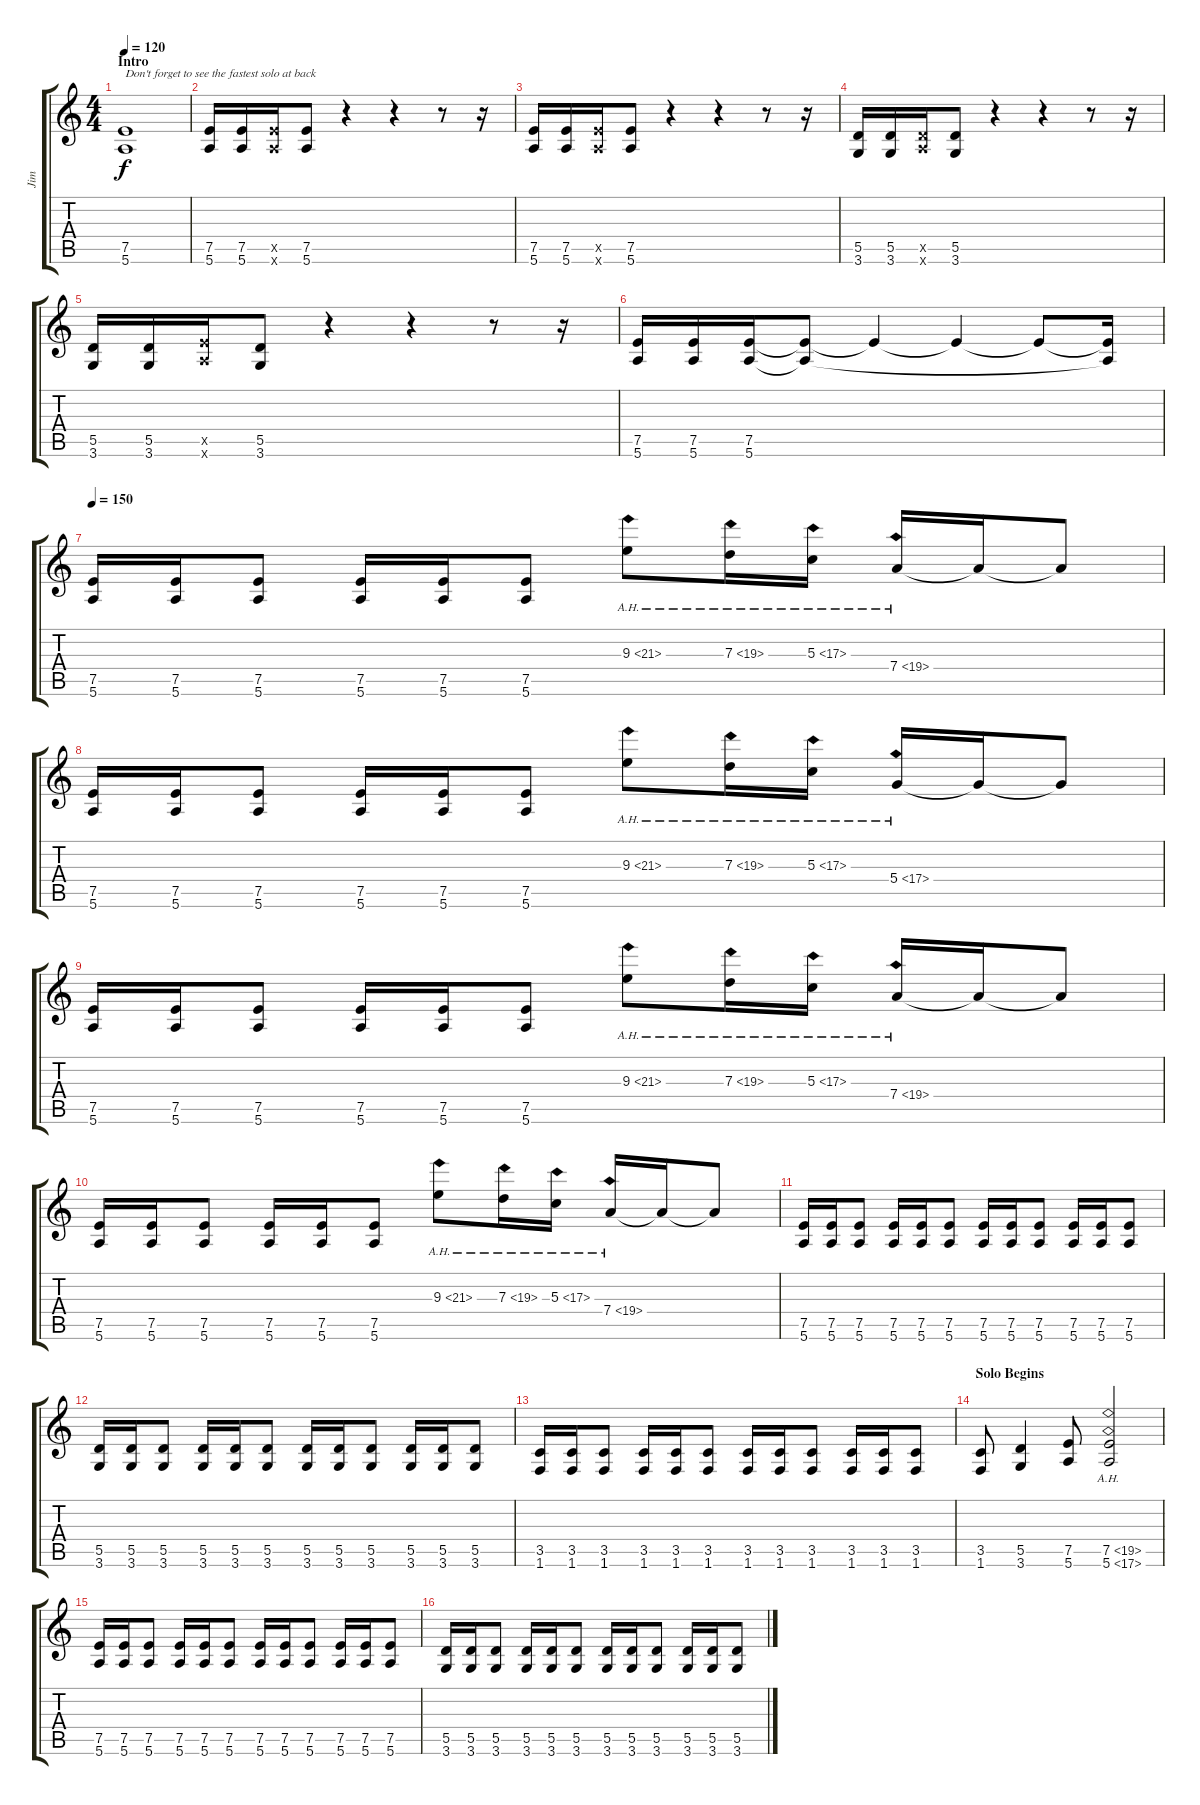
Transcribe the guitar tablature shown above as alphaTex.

\track ("Jim" "Jim") {instrument distortionguitar}
\staff {score tabs}
\tuning (E4 B3 G3 D3 A2 E2) {hide}
\ts (4 4)
\section ("" "Intro")
\tempo 120
\clef g2
\ks c
(7.5 5.6).1{txt "Don't forget to see the fastest solo at back" dy f instrument distortionguitar} |
(7.5 5.6).16 (7.5 5.6).16 (7.5{x} 5.6{x}).16 (7.5 5.6).8 r.4 r.4 r.8 r.16 |
(7.5 5.6).16 (7.5 5.6).16 (7.5{x} 5.6{x}).16 (7.5 5.6).8 r.4 r.4 r.8 r.16 |
(5.5 3.6).16 (5.5 3.6).16 (5.5{x} 5.6{x}).16 (5.5 3.6).8 r.4 r.4 r.8 r.16 |
(5.5 3.6).16 (5.5 3.6).16 (7.5{x} 5.6{x}).16 (5.5 3.6).8 r.4 r.4 r.8 r.16 |
(7.5 5.6).16 (7.5 5.6).16 (7.5 5.6).16 (7.5{t} 5.6{t}).8 7.5{t}.4 7.5{t}.4 7.5{t}.8 (7.5{t} 5.6{t}).16 |
\tempo 150
(7.5 5.6).16 (7.5 5.6).16 (7.5 5.6).8 (7.5 5.6).16 (7.5 5.6).16 (7.5 5.6).8 9.3{ah 12}.8 7.3{ah 12}.16 5.3{ah 12}.16 7.4{ah 12}.16 7.4{t}.16 7.4{t}.8 |
(7.5 5.6).16 (7.5 5.6).16 (7.5 5.6).8 (7.5 5.6).16 (7.5 5.6).16 (7.5 5.6).8 9.3{ah 12}.8 7.3{ah 12}.16 5.3{ah 12}.16 5.4{ah 12}.16 5.4{t}.16 5.4{t}.8 |
(7.5 5.6).16 (7.5 5.6).16 (7.5 5.6).8 (7.5 5.6).16 (7.5 5.6).16 (7.5 5.6).8 9.3{ah 12}.8 7.3{ah 12}.16 5.3{ah 12}.16 7.4{ah 12}.16 7.4{t}.16 7.4{t}.8 |
(7.5 5.6).16 (7.5 5.6).16 (7.5 5.6).8 (7.5 5.6).16 (7.5 5.6).16 (7.5 5.6).8 9.3{ah 12}.8 7.3{ah 12}.16 5.3{ah 12}.16 7.4{ah 12}.16 7.4{t}.16 7.4{t}.8 |
(7.5 5.6).16 (7.5 5.6).16 (7.5 5.6).8 (7.5 5.6).16 (7.5 5.6).16 (7.5 5.6).8 (7.5 5.6).16 (7.5 5.6).16 (7.5 5.6).8 (7.5 5.6).16 (7.5 5.6).16 (7.5 5.6).8 |
(5.5 3.6).16 (5.5 3.6).16 (5.5 3.6).8 (5.5 3.6).16 (5.5 3.6).16 (5.5 3.6).8 (5.5 3.6).16 (5.5 3.6).16 (5.5 3.6).8 (5.5 3.6).16 (5.5 3.6).16 (5.5 3.6).8 |
(3.5 1.6).16 (3.5 1.6).16 (3.5 1.6).8 (3.5 1.6).16 (3.5 1.6).16 (3.5 1.6).8 (3.5 1.6).16 (3.5 1.6).16 (3.5 1.6).8 (3.5 1.6).16 (3.5 1.6).16 (3.5 1.6).8 |
\section ("" "Solo Begins")
(3.5 1.6).8 (5.5 3.6).4 (7.5 5.6).8 (7.5{ah 12} 5.6{ah 12}).2 |
(7.5 5.6).16 (7.5 5.6).16 (7.5 5.6).8 (7.5 5.6).16 (7.5 5.6).16 (7.5 5.6).8 (7.5 5.6).16 (7.5 5.6).16 (7.5 5.6).8 (7.5 5.6).16 (7.5 5.6).16 (7.5 5.6).8 |
(5.5 3.6).16 (5.5 3.6).16 (5.5 3.6).8 (5.5 3.6).16 (5.5 3.6).16 (5.5 3.6).8 (5.5 3.6).16 (5.5 3.6).16 (5.5 3.6).8 (5.5 3.6).16 (5.5 3.6).16 (5.5 3.6).8
